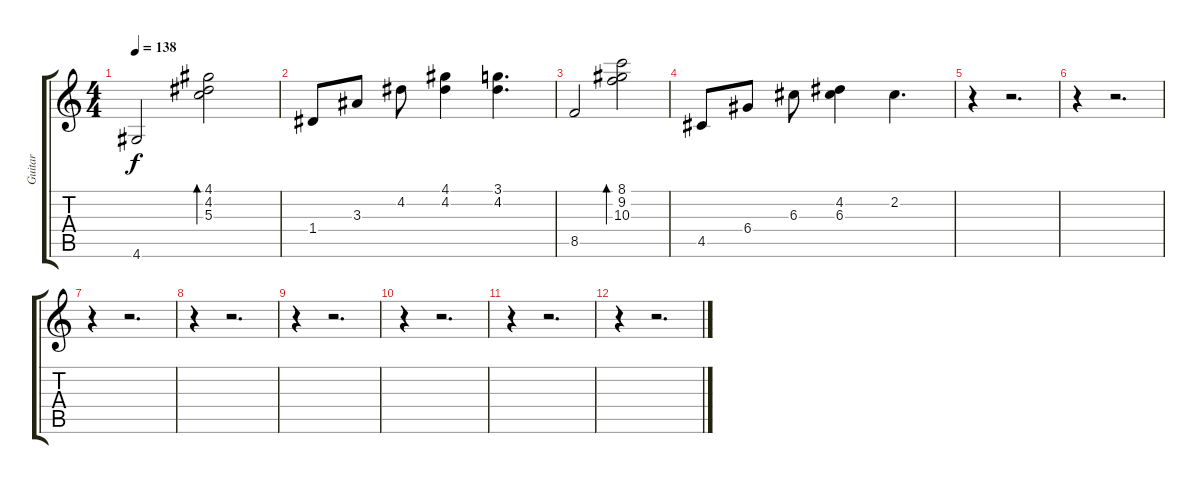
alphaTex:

\track ("Guitar" "Guitar") {instrument electricguitarclean}
\staff {score tabs}
\tuning (E4 B3 G3 D3 A2 E2) {hide}
\ts (4 4)
\tempo 138
\clef g2
\ks c
4.6.2{dy f} (4.1 4.2 5.3).2{bd 30} |
1.4.8 3.3.8 4.2.8 (4.1 4.2).4 (3.1 4.2).4{d} |
8.5.2 (8.1 9.2 10.3).2{bd 30} |
4.5.8 6.4.8 6.3.8 (4.2 6.3).4 2.2.4{d} |
r.4 r.2{d} |
r.4 r.2{d} |
r.4 r.2{d} |
r.4 r.2{d} |
r.4 r.2{d} |
r.4 r.2{d} |
r.4 r.2{d} |
r.4 r.2{d}
